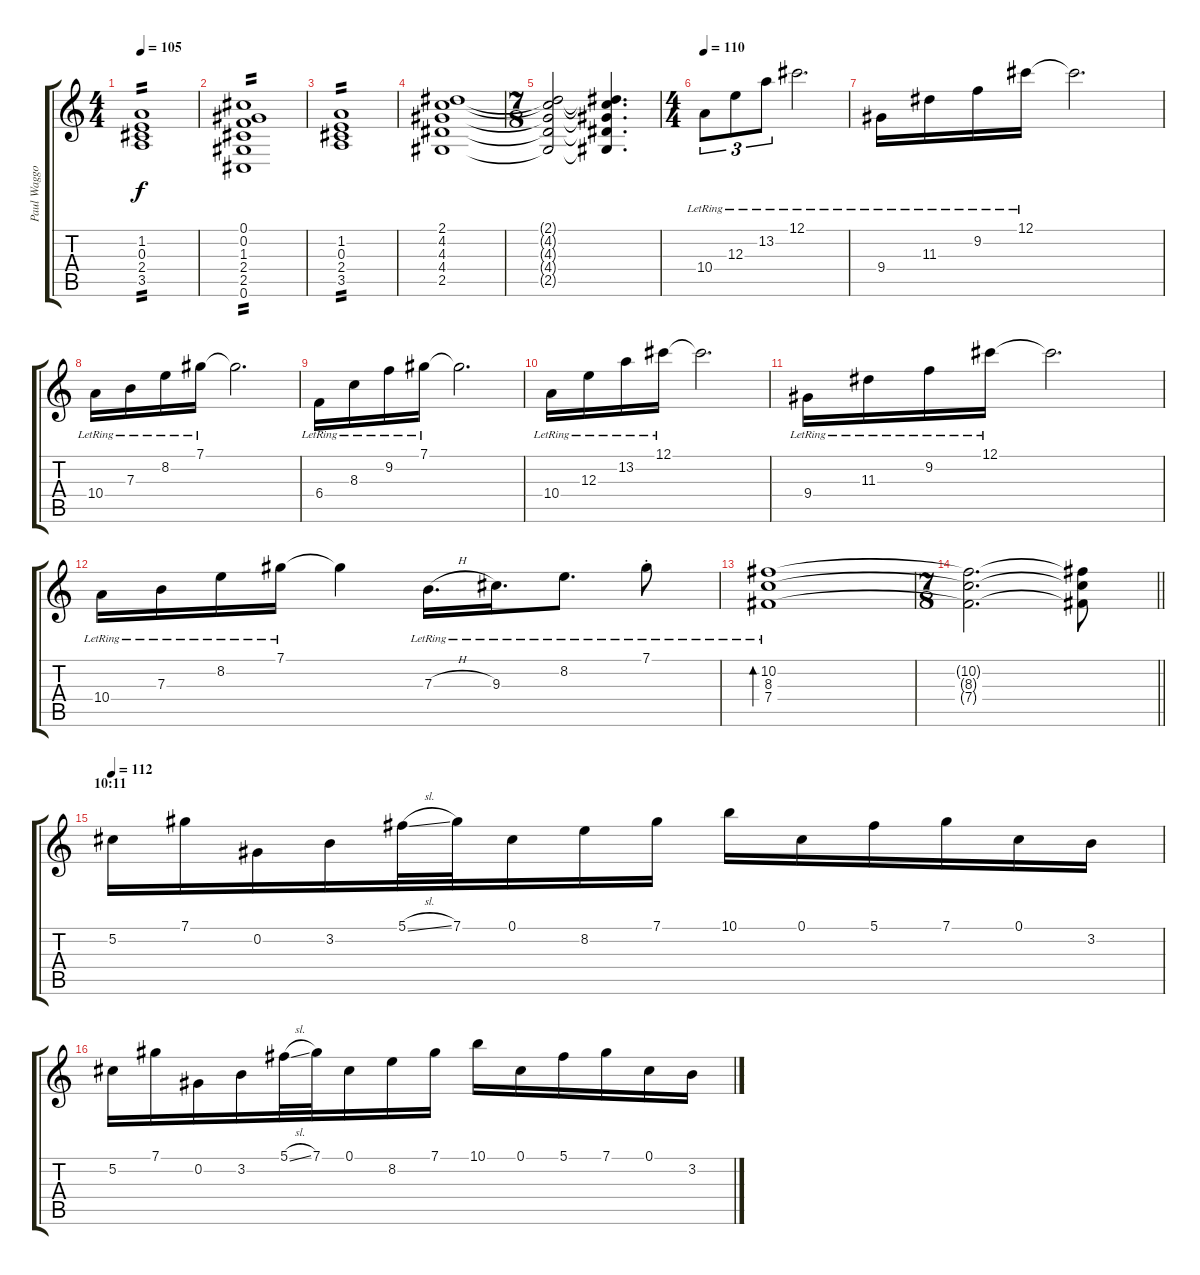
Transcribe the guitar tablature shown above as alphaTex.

\track ("Paul Waggoner" "Paul Waggo") {instrument distortionguitar}
\staff {score tabs}
\tuning (Db4 Ab3 E3 B2 Gb2 Db2) {hide}
\ts (4 4)
\tempo 105
\clef g2
\ks c
(1.2 0.3 2.4 3.5).1{tp 2 dy f} |
(0.1 0.2 1.3 2.4 2.5 0.6).1{tp 2} |
(1.2 0.3 2.4 3.5).1{tp 2} |
(2.1 4.2 4.3 4.4 2.5).1 |
\ts (7 8)
(2.1{t} 4.2{t} 4.3{t} 4.4{t} 2.5{t}).2 (2.1{t} 4.2{t} 4.3{t} 4.4{t} 2.5{t}).4{d} |
\ts (4 4)
\tempo 110
10.4{lr}.8{tu (3 2) instrument electricguitarjazz} 12.3{lr}.8{tu (3 2)} 13.2{lr}.8{tu (3 2)} 12.1{lr}.2{d} |
9.4{lr}.16 11.3{lr}.16 9.2{lr}.16 12.1{lr}.16 12.1{t}.2{d} |
10.4{lr}.16 7.3{lr}.16 8.2{lr}.16 7.1{lr}.16 7.1{t}.2{d} |
6.4{lr}.16 8.3{lr}.16 9.2{lr}.16 7.1{lr}.16 7.1{t}.2{d} |
10.4{lr}.16 12.3{lr}.16 13.2{lr}.16 12.1{lr}.16 12.1{t}.2{d} |
9.4{lr}.16 11.3{lr}.16 9.2{lr}.16 12.1{lr}.16 12.1{t}.2{d} |
10.4{lr}.16 7.3{lr}.16 8.2{lr}.16 7.1{lr}.16 7.1{t}.4 7.3{h lr}.16{d} 9.3{lr}.16{d} 8.2{lr}.8{d} 7.1{st lr}.8 |
(10.2 8.3{lr} 7.4{lr}).1{bd 480} |
\ts (7 8)
\barLineRight lightlight
(10.2{t} 8.3{t} 7.4{t}).2{d} (10.2{t} 8.3{t} 7.4{t}).8 |
\section ("" "10:11")
\tempo 112
5.2.16{volume 12 balance 11 instrument distortionguitar} 7.1.16 0.2.16 3.2.16 5.1{sl}.32 7.1.32 0.1.16 8.2.16 7.1.16 10.1.16 0.1.16 5.1.16 7.1.16 0.1.16 3.2.16 |
5.2.16 7.1.16 0.2.16 3.2.16 5.1{sl}.32 7.1.32 0.1.16 8.2.16 7.1.16 10.1.16 0.1.16 5.1.16 7.1.16 0.1.16 3.2.16
